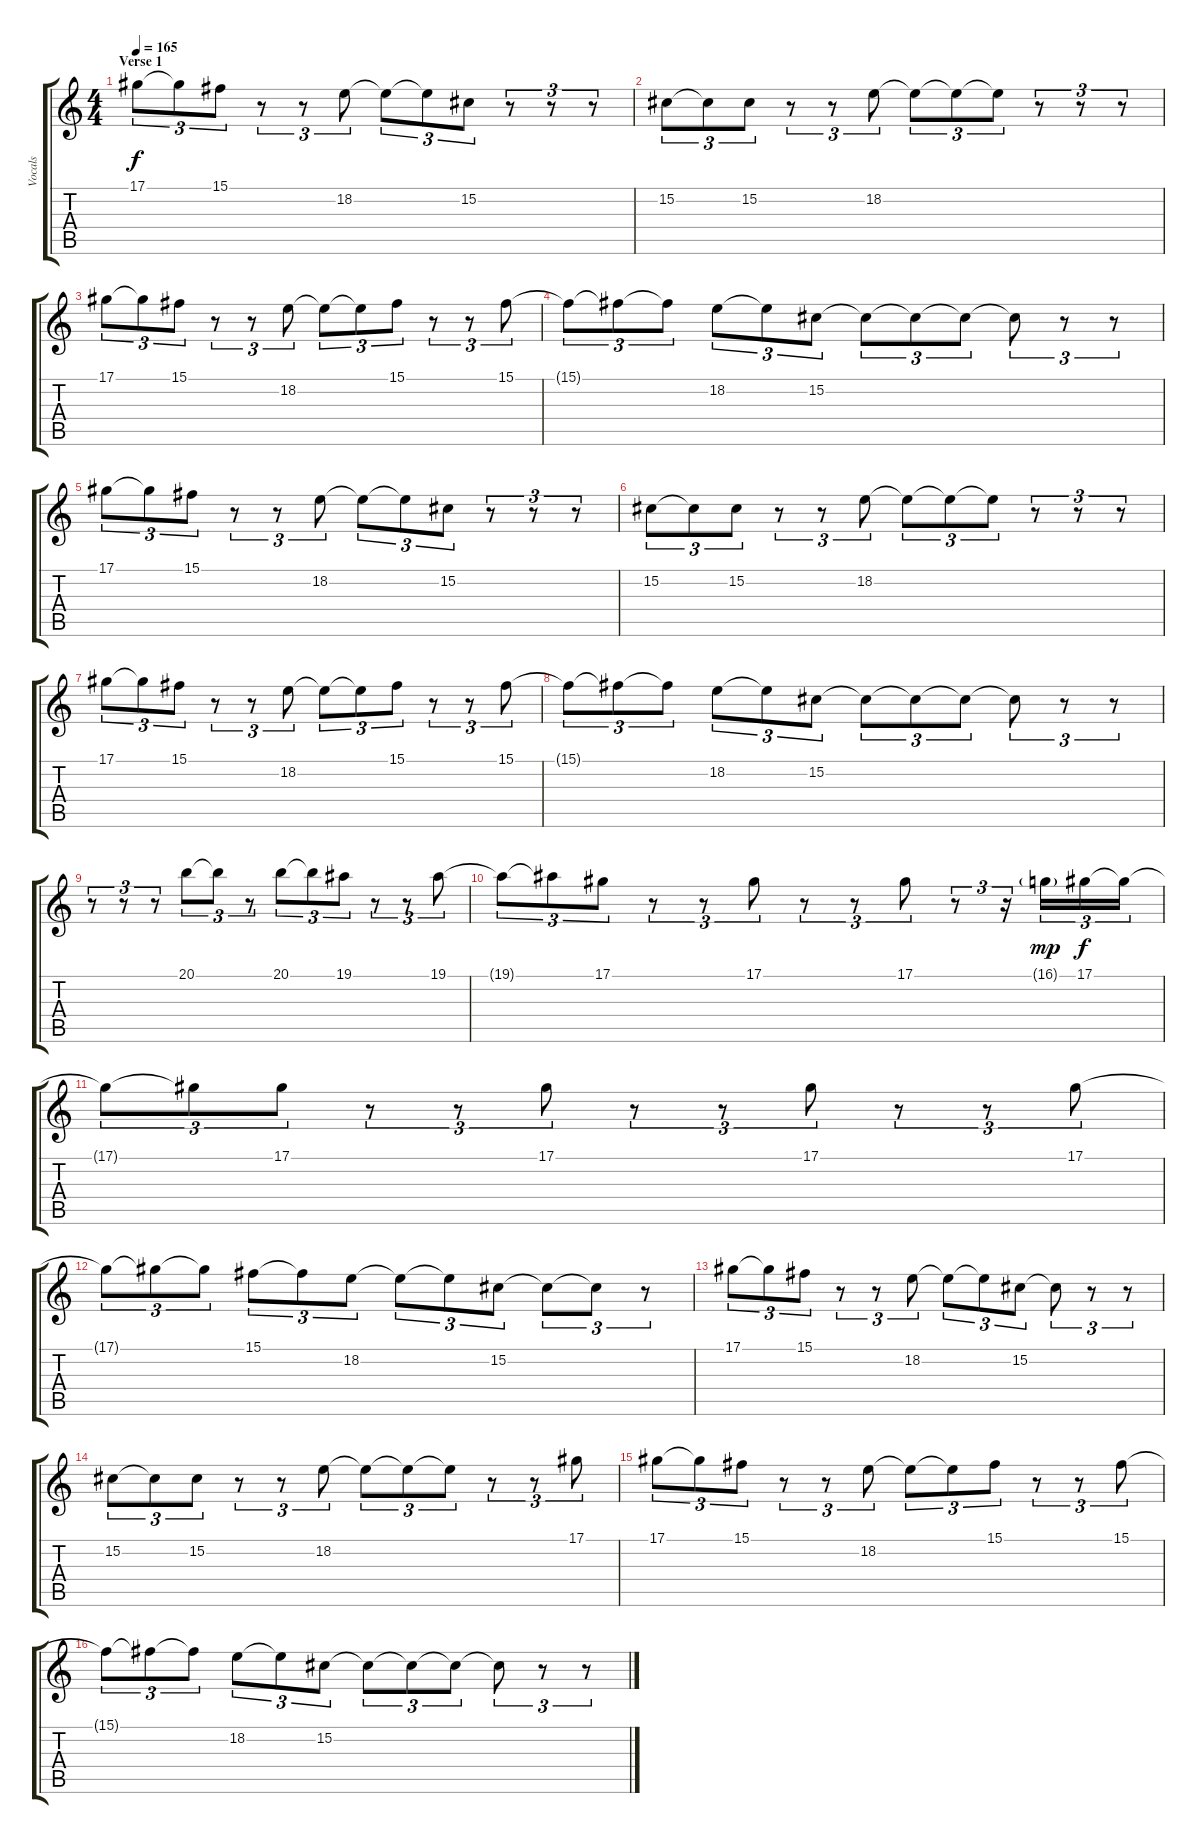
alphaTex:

\track ("Vocals" "Vocals") {instrument lead6voice}
\staff {score tabs}
\tuning (Eb4 Bb3 Gb3 Db3 Ab2 Db2) {hide}
\ts (4 4)
\section ("" "Verse 1")
\tempo 165
\clef g2
\ks c
17.1.8{tu (3 2) dy f} 17.1{t}.8{tu (3 2)} 15.1.8{tu (3 2)} r.8{tu (3 2)} r.8{tu (3 2)} 18.2.8{tu (3 2)} 18.2{t}.8{tu (3 2)} 18.2{t}.8{tu (3 2)} 15.2.8{tu (3 2)} r.8{tu (3 2)} r.8{tu (3 2)} r.8{tu (3 2)} |
15.2.8{tu (3 2)} 15.2{t}.8{tu (3 2)} 15.2.8{tu (3 2)} r.8{tu (3 2)} r.8{tu (3 2)} 18.2.8{tu (3 2)} 18.2{t}.8{tu (3 2)} 18.2{t}.8{tu (3 2)} 18.2{t}.8{tu (3 2)} r.8{tu (3 2)} r.8{tu (3 2)} r.8{tu (3 2)} |
17.1.8{tu (3 2)} 17.1{t}.8{tu (3 2)} 15.1.8{tu (3 2)} r.8{tu (3 2)} r.8{tu (3 2)} 18.2.8{tu (3 2)} 18.2{t}.8{tu (3 2)} 18.2{t}.8{tu (3 2)} 15.1.8{tu (3 2)} r.8{tu (3 2)} r.8{tu (3 2)} 15.1.8{tu (3 2)} |
15.1{t}.8{tu (3 2)} 15.1{t}.8{tu (3 2)} 15.1{t}.8{tu (3 2)} 18.2.8{tu (3 2)} 18.2{t}.8{tu (3 2)} 15.2.8{tu (3 2)} 15.2{t}.8{tu (3 2)} 15.2{t}.8{tu (3 2)} 15.2{t}.8{tu (3 2)} 15.2{t}.8{tu (3 2)} r.8{tu (3 2)} r.8{tu (3 2)} |
17.1.8{tu (3 2)} 17.1{t}.8{tu (3 2)} 15.1.8{tu (3 2)} r.8{tu (3 2)} r.8{tu (3 2)} 18.2.8{tu (3 2)} 18.2{t}.8{tu (3 2)} 18.2{t}.8{tu (3 2)} 15.2.8{tu (3 2)} r.8{tu (3 2)} r.8{tu (3 2)} r.8{tu (3 2)} |
15.2.8{tu (3 2)} 15.2{t}.8{tu (3 2)} 15.2.8{tu (3 2)} r.8{tu (3 2)} r.8{tu (3 2)} 18.2.8{tu (3 2)} 18.2{t}.8{tu (3 2)} 18.2{t}.8{tu (3 2)} 18.2{t}.8{tu (3 2)} r.8{tu (3 2)} r.8{tu (3 2)} r.8{tu (3 2)} |
17.1.8{tu (3 2)} 17.1{t}.8{tu (3 2)} 15.1.8{tu (3 2)} r.8{tu (3 2)} r.8{tu (3 2)} 18.2.8{tu (3 2)} 18.2{t}.8{tu (3 2)} 18.2{t}.8{tu (3 2)} 15.1.8{tu (3 2)} r.8{tu (3 2)} r.8{tu (3 2)} 15.1.8{tu (3 2)} |
15.1{t}.8{tu (3 2)} 15.1{t}.8{tu (3 2)} 15.1{t}.8{tu (3 2)} 18.2.8{tu (3 2)} 18.2{t}.8{tu (3 2)} 15.2.8{tu (3 2)} 15.2{t}.8{tu (3 2)} 15.2{t}.8{tu (3 2)} 15.2{t}.8{tu (3 2)} 15.2{t}.8{tu (3 2)} r.8{tu (3 2)} r.8{tu (3 2)} |
r.8{tu (3 2)} r.8{tu (3 2)} r.8{tu (3 2)} 20.1.8{tu (3 2)} 20.1{t}.8{tu (3 2)} r.8{tu (3 2)} 20.1.8{tu (3 2)} 20.1{t}.8{tu (3 2)} 19.1.8{tu (3 2)} r.8{tu (3 2)} r.8{tu (3 2)} 19.1.8{tu (3 2)} |
19.1{t}.8{tu (3 2)} 19.1{t}.8{tu (3 2)} 17.1.8{tu (3 2)} r.8{tu (3 2)} r.8{tu (3 2)} 17.1.8{tu (3 2)} r.8{tu (3 2)} r.8{tu (3 2)} 17.1.8{tu (3 2)} r.8{tu (3 2)} r.16{tu (3 2)} 16.1{g}.16{tu (3 2) dy mp} 17.1.16{tu (3 2) dy f} 17.1{t}.16{tu (3 2)} |
17.1{t}.8{tu (3 2)} 17.1{t}.8{tu (3 2)} 17.1.8{tu (3 2)} r.8{tu (3 2)} r.8{tu (3 2)} 17.1.8{tu (3 2)} r.8{tu (3 2)} r.8{tu (3 2)} 17.1.8{tu (3 2)} r.8{tu (3 2)} r.8{tu (3 2)} 17.1.8{tu (3 2)} |
17.1{t}.8{tu (3 2)} 17.1{t}.8{tu (3 2)} 17.1{t}.8{tu (3 2)} 15.1.8{tu (3 2)} 15.1{t}.8{tu (3 2)} 18.2.8{tu (3 2)} 18.2{t}.8{tu (3 2)} 18.2{t}.8{tu (3 2)} 15.2.8{tu (3 2)} 15.2{t}.8{tu (3 2)} 15.2{t}.8{tu (3 2)} r.8{tu (3 2)} |
17.1.8{tu (3 2)} 17.1{t}.8{tu (3 2)} 15.1.8{tu (3 2)} r.8{tu (3 2)} r.8{tu (3 2)} 18.2.8{tu (3 2)} 18.2{t}.8{tu (3 2)} 18.2{t}.8{tu (3 2)} 15.2.8{tu (3 2)} 15.2{t}.8{tu (3 2)} r.8{tu (3 2)} r.8{tu (3 2)} |
15.2.8{tu (3 2)} 15.2{t}.8{tu (3 2)} 15.2.8{tu (3 2)} r.8{tu (3 2)} r.8{tu (3 2)} 18.2.8{tu (3 2)} 18.2{t}.8{tu (3 2)} 18.2{t}.8{tu (3 2)} 18.2{t}.8{tu (3 2)} r.8{tu (3 2)} r.8{tu (3 2)} 17.1.8{tu (3 2)} |
17.1.8{tu (3 2)} 17.1{t}.8{tu (3 2)} 15.1.8{tu (3 2)} r.8{tu (3 2)} r.8{tu (3 2)} 18.2.8{tu (3 2)} 18.2{t}.8{tu (3 2)} 18.2{t}.8{tu (3 2)} 15.1.8{tu (3 2)} r.8{tu (3 2)} r.8{tu (3 2)} 15.1.8{tu (3 2)} |
15.1{t}.8{tu (3 2)} 15.1{t}.8{tu (3 2)} 15.1{t}.8{tu (3 2)} 18.2.8{tu (3 2)} 18.2{t}.8{tu (3 2)} 15.2.8{tu (3 2)} 15.2{t}.8{tu (3 2)} 15.2{t}.8{tu (3 2)} 15.2{t}.8{tu (3 2)} 15.2{t}.8{tu (3 2)} r.8{tu (3 2)} r.8{tu (3 2)}
